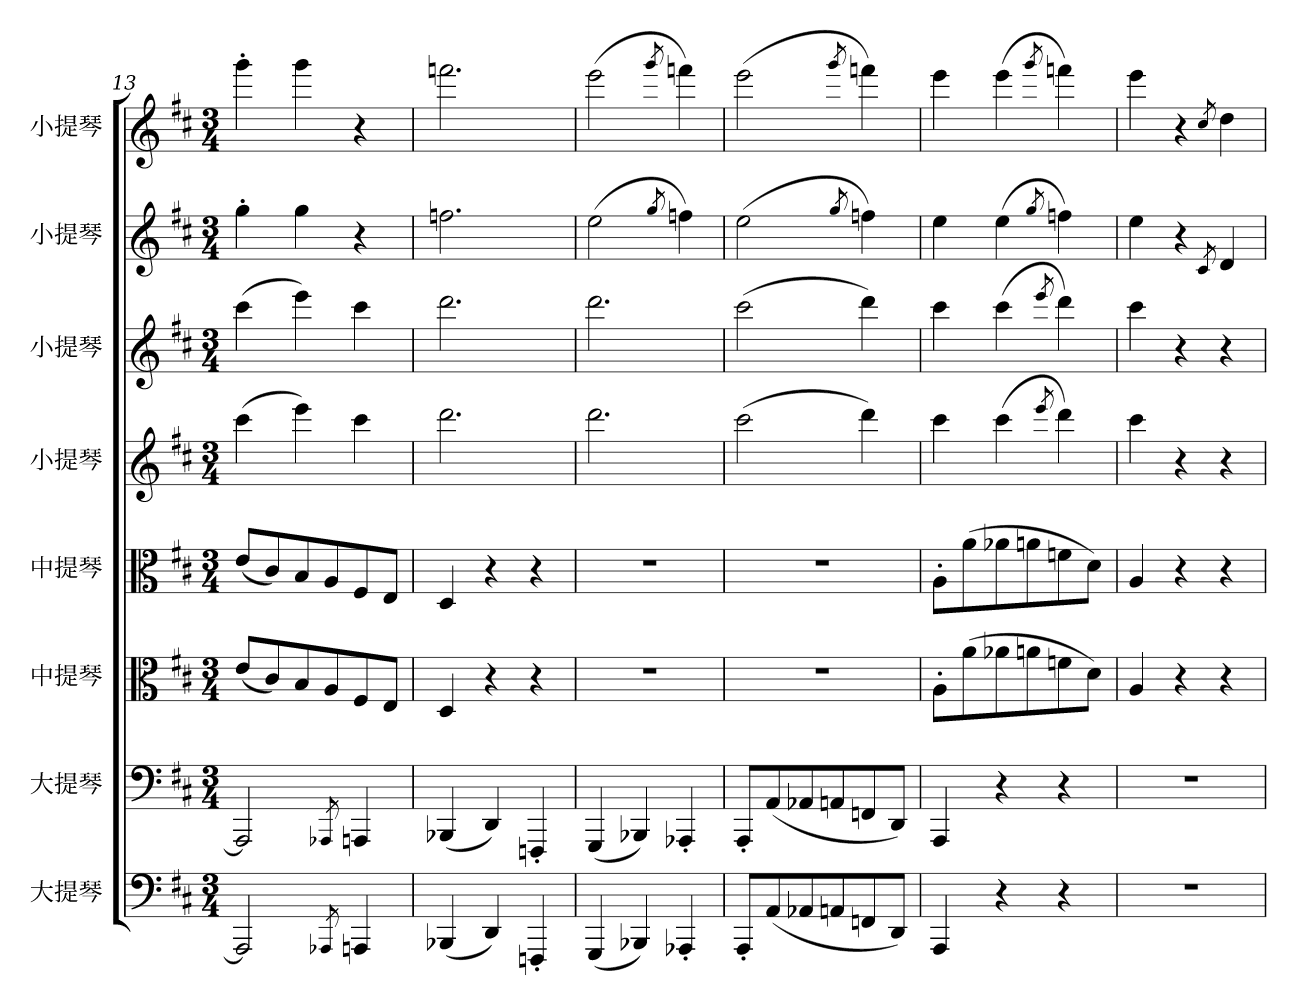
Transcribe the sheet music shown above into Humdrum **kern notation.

**kern	**kern	**kern	**kern	**kern	**kern	**kern	**kern
*part8	*part7	*part6	*part5	*part4	*part3	*part2	*part1
*staff8	*staff7	*staff6	*staff5	*staff4	*staff3	*staff2	*staff1
*I"大提琴	*I"大提琴	*I"中提琴	*I"中提琴	*I"小提琴	*I"小提琴	*I"小提琴	*I"小提琴
!!LO:LB:g=z
*clefF4	*clefF4	*clefC3	*clefC3	*clefG2	*clefG2	*clefG2	*clefG2
*k[f#c#]	*k[f#c#]	*k[f#c#]	*k[f#c#]	*k[f#c#]	*k[f#c#]	*k[f#c#]	*k[f#c#]
*M3/4	*M3/4	*M3/4	*M3/4	*M3/4	*M3/4	*M3/4	*M3/4
=13	=13	=13	=13	=13	=13	=13	=13
2AAA/]	2AAA/]	(<8e/L	(<8e/L	(>4ccc#\	(>4ccc#\	4gg'\	4ggg'\
.	.	8c#/)	8c#/)	.	.	.	.
.	.	8B/	8B/	4eee\)	4eee\)	4gg\	4ggg\
.	.	8A/	8A/	.	.	.	.
8qAAA-X/	8qAAA-X/	.	.	.	.	.	.
4AAAn/	4AAAn/	8F#/	8F#/	4ccc#\	4ccc#\	4r	4r
.	.	8E/J	8E/J	.	.	.	.
=14	=14	=14	=14	=14	=14	=14	=14
(<4BBB-X/	(<4BBB-X/	4D/	4D/	2.ddd\	2.ddd\	2.ffn\	2.fffn\
4DD/)	4DD/)	4r	4r	.	.	.	.
4FFFn'/	4FFFn'/	4r	4r	.	.	.	.
=15	=15	=15	=15	=15	=15	=15	=15
(<4GGG/	(<4GGG/	2.r	2.r	2.ddd\	2.ddd\	(>2ee\	(>2eee\
4BBB-X/)	4BBB-X/)	.	.	.	.	.	.
.	.	.	.	.	.	8qgg/	8qggg/
4AAA-X'/	4AAA-X'/	.	.	.	.	4ffn\)	4fffn\)
=16	=16	=16	=16	=16	=16	=16	=16
8AAA'/L	8AAA'/L	2.r	2.r	(>2ccc#\	(>2ccc#\	(>2ee\	(>2eee\
(<8AA/	(<8AA/	.	.	.	.	.	.
8AA-X/	8AA-X/	.	.	.	.	.	.
8AAn/	8AAn/	.	.	.	.	.	.
.	.	.	.	.	.	8qgg/	8qggg/
8FFn/	8FFn/	.	.	4ddd\)	4ddd\)	4ffn\)	4fffn\)
8DD/J)	8DD/J)	.	.	.	.	.	.
=17	=17	=17	=17	=17	=17	=17	=17
4AAA/	4AAA/	8A'\L	8A'\L	4ccc#\	4ccc#\	4ee\	4eee\
.	.	(>8a\	(>8a\	.	.	.	.
4r	4r	8a-X\	8a-X\	(>4ccc#\	(>4ccc#\	(>4ee\	(>4eee\
.	.	8an\	8an\	.	.	.	.
.	.	.	.	8qeee/	8qeee/	8qgg/	8qggg/
4r	4r	8fn\	8fn\	4ddd\)	4ddd\)	4ffn\)	4fffn\)
.	.	8d\J)	8d\J)	.	.	.	.
=18	=18	=18	=18	=18	=18	=18	=18
2.r	2.r	4A/	4A/	4ccc#\	4ccc#\	4ee\	4eee\
.	.	4r	4r	4r	4r	4r	4r
.	.	.	.	.	.	8qc#/	8qcc#/
.	.	4r	4r	4r	4r	4d/	4dd\
=	=	=	=	=	=	=	=
*-	*-	*-	*-	*-	*-	*-	*-
